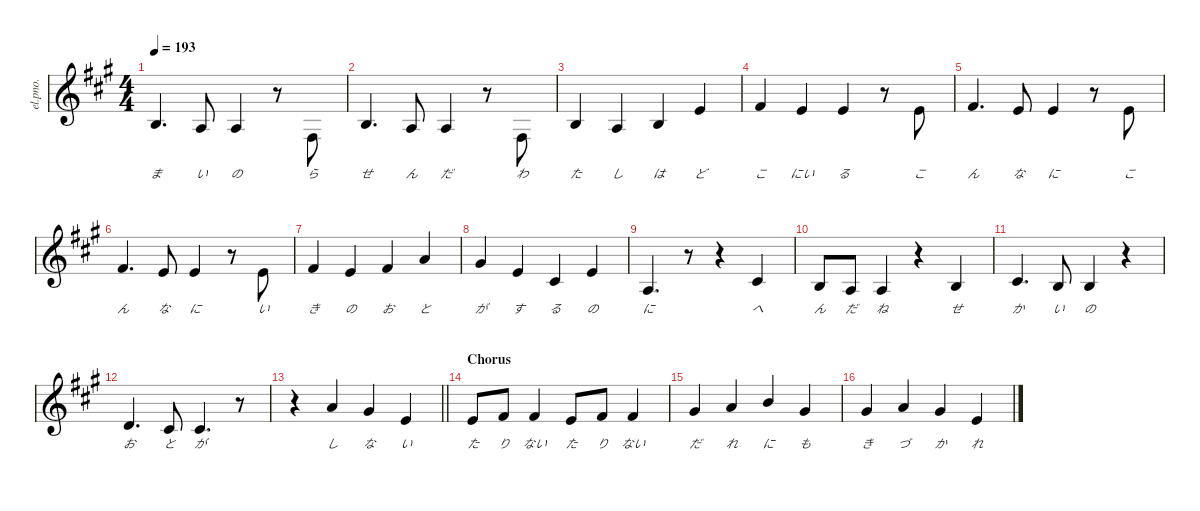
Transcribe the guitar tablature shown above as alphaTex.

\defaultSystemsLayout 4
\hideDynamics
\bracketExtendMode nobrackets
\track ("喜多郁代(vol." "el.pno.") {instrument voiceoohs}
\staff {score}
\tuning (E4 B3 G3 D3 A2 E2)
\ts (4 4)
\tempo 193
\clef g2
\ks a
-5.1{acc forcenatural}.4{d lyrics (0 "ま") lyrics (1 "") lyrics (2 "") lyrics (3 "") lyrics (4 "") dy mf beam Up} -7.1{acc forcenatural}.8{lyrics (0 "い") lyrics (1 "") lyrics (2 "") lyrics (3 "") lyrics (4 "") beam Up} -7.1{acc forcenatural}.4{lyrics (0 "の") lyrics (1 "") lyrics (2 "") lyrics (3 "") lyrics (4 "") beam Up} r.8{beam Down} 4.4{acc #}.8{lyrics (0 "ら") lyrics (1 "") lyrics (2 "") lyrics (3 "") lyrics (4 "") beam Up} |
-5.1{acc forcenatural}.4{d lyrics (0 "せ") lyrics (1 "") lyrics (2 "") lyrics (3 "") lyrics (4 "") beam Up} -7.1{acc forcenatural}.8{lyrics (0 "ん") lyrics (1 "") lyrics (2 "") lyrics (3 "") lyrics (4 "") beam Up} -7.1{acc forcenatural}.4{lyrics (0 "だ") lyrics (1 "") lyrics (2 "") lyrics (3 "") lyrics (4 "") beam Up} r.8{beam Down} 4.4{acc #}.8{lyrics (0 "わ") lyrics (1 "") lyrics (2 "") lyrics (3 "") lyrics (4 "") beam Up} |
-5.1{acc forcenatural}.4{lyrics (0 "た") lyrics (1 "") lyrics (2 "") lyrics (3 "") lyrics (4 "") beam Up} -7.1{acc forcenatural}.4{lyrics (0 "し") lyrics (1 "") lyrics (2 "") lyrics (3 "") lyrics (4 "") beam Up} -5.1{acc forcenatural}.4{lyrics (0 "は") lyrics (1 "") lyrics (2 "") lyrics (3 "") lyrics (4 "") beam Up} 0.1{acc forcenatural}.4{lyrics (0 "ど") lyrics (1 "") lyrics (2 "") lyrics (3 "") lyrics (4 "") beam Up} |
2.1{acc #}.4{lyrics (0 "こ") lyrics (1 "") lyrics (2 "") lyrics (3 "") lyrics (4 "") beam Up} 0.1{acc forcenatural}.4{lyrics (0 "にい") lyrics (1 "") lyrics (2 "") lyrics (3 "") lyrics (4 "") beam Up} 0.1{acc forcenatural}.4{lyrics (0 "る") lyrics (1 "") lyrics (2 "") lyrics (3 "") lyrics (4 "") beam Up} r.8{beam Down} 0.1{acc forcenatural}.8{lyrics (0 "こ") lyrics (1 "") lyrics (2 "") lyrics (3 "") lyrics (4 "") beam Up} |
2.1{acc #}.4{d lyrics (0 "ん") lyrics (1 "") lyrics (2 "") lyrics (3 "") lyrics (4 "") beam Up} 0.1{acc forcenatural}.8{lyrics (0 "な") lyrics (1 "") lyrics (2 "") lyrics (3 "") lyrics (4 "") beam Up} 0.1{acc forcenatural}.4{lyrics (0 "に") lyrics (1 "") lyrics (2 "") lyrics (3 "") lyrics (4 "") beam Up} r.8{beam Down} 0.1{acc forcenatural}.8{lyrics (0 "こ") lyrics (1 "") lyrics (2 "") lyrics (3 "") lyrics (4 "") beam Up} |
2.1{acc #}.4{d lyrics (0 "ん") lyrics (1 "") lyrics (2 "") lyrics (3 "") lyrics (4 "") beam Up} 0.1{acc forcenatural}.8{lyrics (0 "な") lyrics (1 "") lyrics (2 "") lyrics (3 "") lyrics (4 "") beam Up} 0.1{acc forcenatural}.4{lyrics (0 "に") lyrics (1 "") lyrics (2 "") lyrics (3 "") lyrics (4 "") beam Up} r.8{beam Down} 0.1{acc forcenatural}.8{lyrics (0 "い") lyrics (1 "") lyrics (2 "") lyrics (3 "") lyrics (4 "") beam Up} |
2.1{acc #}.4{lyrics (0 "き") lyrics (1 "") lyrics (2 "") lyrics (3 "") lyrics (4 "") beam Up} 0.1{acc forcenatural}.4{lyrics (0 "の") lyrics (1 "") lyrics (2 "") lyrics (3 "") lyrics (4 "") beam Up} 2.1{acc #}.4{lyrics (0 "お") lyrics (1 "") lyrics (2 "") lyrics (3 "") lyrics (4 "") beam Up} 5.1{acc forcenatural}.4{lyrics (0 "と") lyrics (1 "") lyrics (2 "") lyrics (3 "") lyrics (4 "") beam Up} |
4.1{acc #}.4{lyrics (0 "が") lyrics (1 "") lyrics (2 "") lyrics (3 "") lyrics (4 "") beam Up} 0.1{acc forcenatural}.4{lyrics (0 "す") lyrics (1 "") lyrics (2 "") lyrics (3 "") lyrics (4 "") beam Up} 2.2{acc #}.4{lyrics (0 "る") lyrics (1 "") lyrics (2 "") lyrics (3 "") lyrics (4 "") beam Up} 0.1{acc forcenatural}.4{lyrics (0 "の") lyrics (1 "") lyrics (2 "") lyrics (3 "") lyrics (4 "") beam Up} |
-7.1{acc forcenatural}.4{d lyrics (0 "に") lyrics (1 "") lyrics (2 "") lyrics (3 "") lyrics (4 "") beam Up} r.8{beam Down} r.4{beam Down} 2.2{acc #}.4{lyrics (0 "へ") lyrics (1 "") lyrics (2 "") lyrics (3 "") lyrics (4 "") beam Up} |
-5.1{acc forcenatural}.8{lyrics (0 "ん") lyrics (1 "") lyrics (2 "") lyrics (3 "") lyrics (4 "") beam Up} -7.1{acc forcenatural}.8{lyrics (0 "だ") lyrics (1 "") lyrics (2 "") lyrics (3 "") lyrics (4 "") beam Up} -7.1{acc forcenatural}.4{lyrics (0 "ね") lyrics (1 "") lyrics (2 "") lyrics (3 "") lyrics (4 "") beam Up} r.4{beam Down} -5.1{acc forcenatural}.4{lyrics (0 "せ") lyrics (1 "") lyrics (2 "") lyrics (3 "") lyrics (4 "") beam Up} |
2.2{acc #}.4{d lyrics (0 "か") lyrics (1 "") lyrics (2 "") lyrics (3 "") lyrics (4 "") beam Up} -5.1{acc forcenatural}.8{lyrics (0 "い") lyrics (1 "") lyrics (2 "") lyrics (3 "") lyrics (4 "") beam Up} -5.1{acc forcenatural}.4{lyrics (0 "の") lyrics (1 "") lyrics (2 "") lyrics (3 "") lyrics (4 "") beam Up} r.4{beam Down} |
-2.1{acc forcenatural}.4{d lyrics (0 "お") lyrics (1 "") lyrics (2 "") lyrics (3 "") lyrics (4 "") beam Up} 2.2{acc #}.8{lyrics (0 "と") lyrics (1 "") lyrics (2 "") lyrics (3 "") lyrics (4 "") beam Up} 2.2{acc #}.4{d lyrics (0 "が") lyrics (1 "") lyrics (2 "") lyrics (3 "") lyrics (4 "") beam Up} r.8{beam Down} |
\barLineRight lightlight
r.4{beam Down} 10.2{acc forcenatural}.4{lyrics (0 "し") lyrics (1 "") lyrics (2 "") lyrics (3 "") lyrics (4 "") beam Up} 9.2{acc #}.4{lyrics (0 "な") lyrics (1 "") lyrics (2 "") lyrics (3 "") lyrics (4 "") beam Up} 5.2{acc forcenatural}.4{lyrics (0 "い") lyrics (1 "") lyrics (2 "") lyrics (3 "") lyrics (4 "") beam Up} |
\section ("" "Chorus")
0.1{acc forcenatural}.8{lyrics (0 "た") lyrics (1 "") lyrics (2 "") lyrics (3 "") lyrics (4 "") beam Up} 2.1{acc #}.8{lyrics (0 "り") lyrics (1 "") lyrics (2 "") lyrics (3 "") lyrics (4 "") beam Up} 2.1{acc #}.4{lyrics (0 "ない") lyrics (1 "") lyrics (2 "") lyrics (3 "") lyrics (4 "") beam Up} 0.1{acc forcenatural}.8{lyrics (0 "た") lyrics (1 "") lyrics (2 "") lyrics (3 "") lyrics (4 "") beam Up} 2.1{acc #}.8{lyrics (0 "り") lyrics (1 "") lyrics (2 "") lyrics (3 "") lyrics (4 "") beam Up} 2.1{acc #}.4{lyrics (0 "ない") lyrics (1 "") lyrics (2 "") lyrics (3 "") lyrics (4 "") beam Up} |
4.1{acc #}.4{lyrics (0 "だ") lyrics (1 "") lyrics (2 "") lyrics (3 "") lyrics (4 "") beam Up} 5.1{acc forcenatural}.4{lyrics (0 "れ") lyrics (1 "") lyrics (2 "") lyrics (3 "") lyrics (4 "") beam Up} 7.1{acc forcenatural}.4{lyrics (0 "に") lyrics (1 "") lyrics (2 "") lyrics (3 "") lyrics (4 "") beam Up} 4.1{acc #}.4{lyrics (0 "も") lyrics (1 "") lyrics (2 "") lyrics (3 "") lyrics (4 "") beam Up} |
4.1{acc #}.4{lyrics (0 "き") lyrics (1 "") lyrics (2 "") lyrics (3 "") lyrics (4 "") beam Up} 5.1{acc forcenatural}.4{lyrics (0 "づ") lyrics (1 "") lyrics (2 "") lyrics (3 "") lyrics (4 "") beam Up} 4.1{acc #}.4{lyrics (0 "か") lyrics (1 "") lyrics (2 "") lyrics (3 "") lyrics (4 "") beam Up} 0.1{acc forcenatural}.4{lyrics (0 "れ") lyrics (1 "") lyrics (2 "") lyrics (3 "") lyrics (4 "") beam Up}
